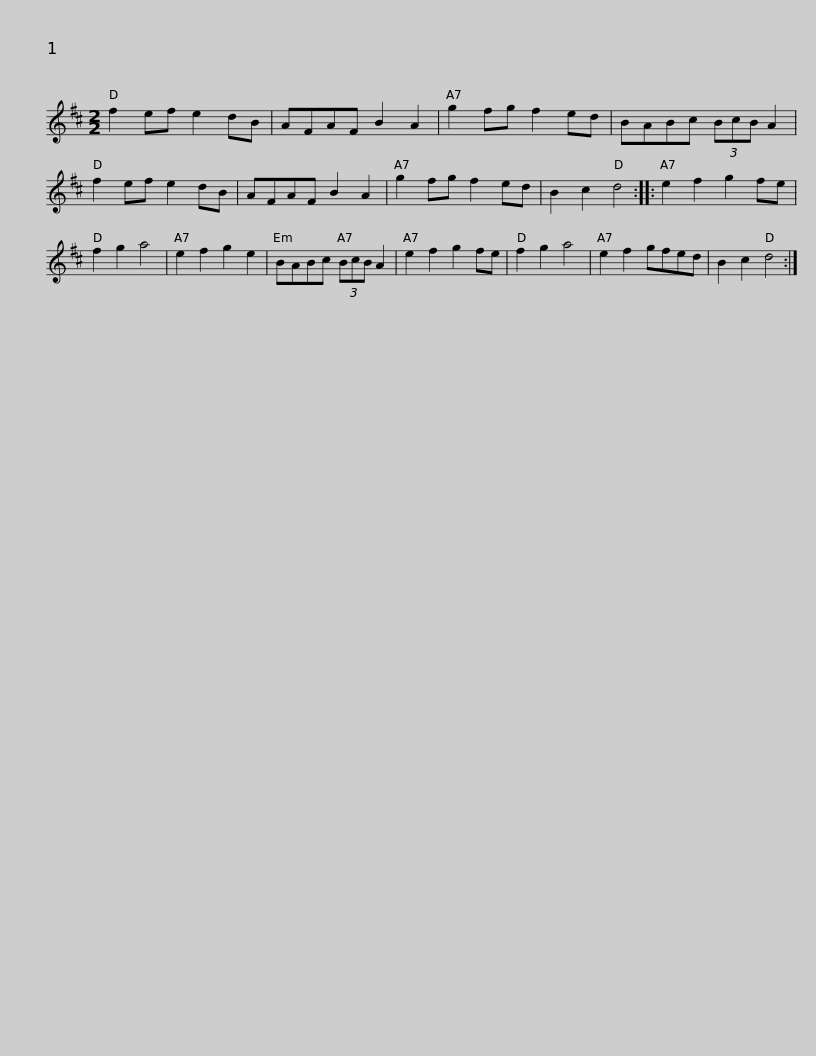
X:1
L:1/8
M:2/2
I:linebreak $
K:D
V:1 treble
V:1
 f2 ef e2 dB | AFAF B2 A2 | g2 fg f2 ed | BABc (3BcB A2 | f2 ef e2 dB | %5
 AFAF B2 A2 | g2 fg f2 ed |$ B2 c2 d4 :: e2 f2 g2 fe | f2 g2 a4 | %10
 e2 f2 g2 e2 | BABc (3BcB A2 | e2 f2 g2 fe | f2 g2 a4 | e2 f2 gfed |$ %15
 B2 c2 d4 :| %16
